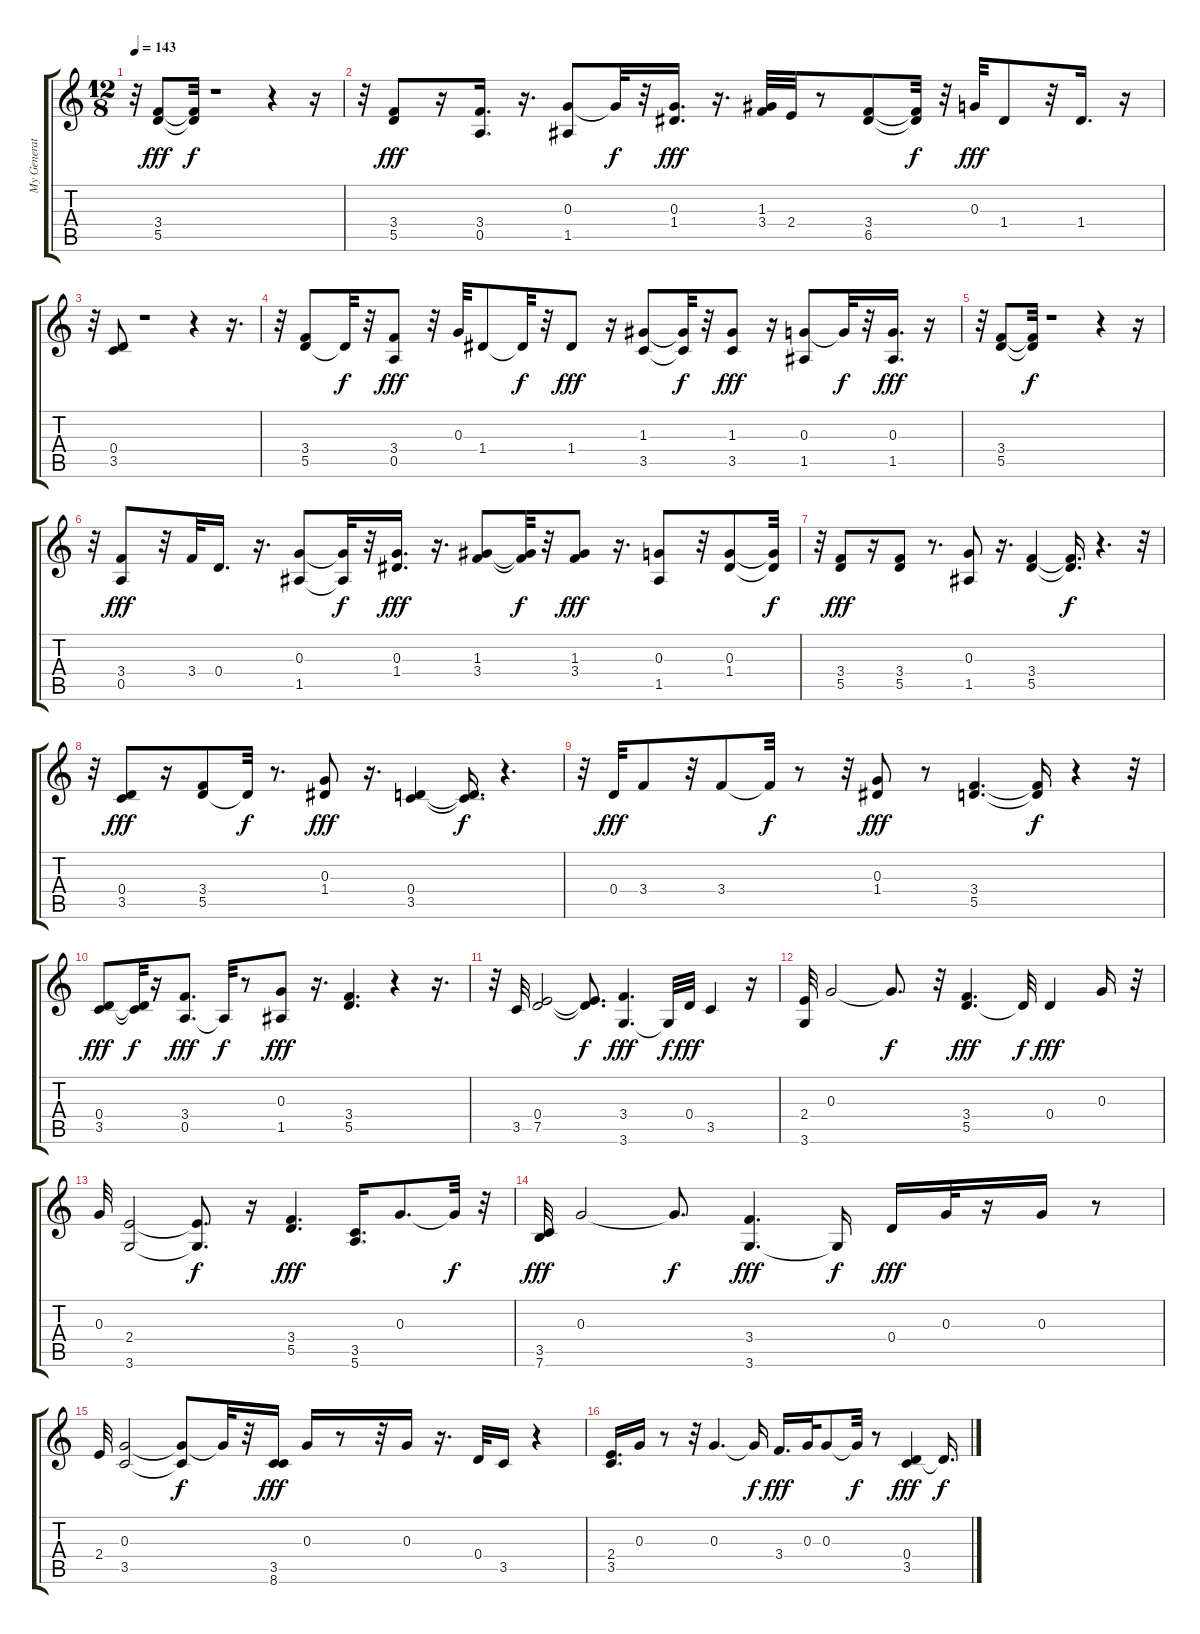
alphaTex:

\track ("My Generation " "My Generat") {instrument overdrivenguitar}
\staff {score tabs}
\tuning (E4 B3 G3 D3 A2 E2) {hide}
\ts (12 8)
\tempo 143
\clef g2
\ks c
r.32{dy fff} (3.4 5.5).8 (3.4{t} 5.5{t}).32{dy f} r.1 r.4 r.16 |
r.32 (3.4 5.5).8{dy fff} r.16 (3.4 0.5).16{d} r.16{d} (0.3 1.5).8 0.3{t}.32{dy f} r.32 (0.3 1.4).16{d dy fff} r.16{d} (1.3 3.4).32 2.4.32 r.8 (3.4 6.5).8 (3.4{t} 6.5{t}).32{dy f} r.32 0.3.32{dy fff} 1.4.8 r.32 1.4.16{d} r.16 |
r.32 (0.4 3.5).8 r.1 r.4 r.16{d} |
r.32 (3.4 5.5).8 5.5{t}.32{dy f} r.32 (3.4 0.5).8{dy fff} r.32 0.3.32 1.4.8 1.4{t}.32{dy f} r.32 1.4.8{dy fff} r.16 (1.3 3.5).8 (1.3{t} 3.5{t}).32{dy f} r.32 (1.3 3.5).8{dy fff} r.16 (0.3 1.5).8 0.3{t}.32{dy f} r.32 (0.3 1.5).16{d dy fff} r.16 |
r.32 (3.4 5.5).8 (3.4{t} 5.5{t}).32{dy f} r.1 r.4 r.16 |
r.32 (3.4 0.5).8{dy fff} r.32 3.4.32 0.4.16{d} r.16{d} (0.3 1.5).8 (0.3{t} 1.5{t}).32{dy f} r.32 (0.3 1.4).16{d dy fff} r.16{d} (1.3 3.4).8 (1.3{t} 3.4{t}).32{dy f} r.32 (1.3 3.4).8{dy fff} r.16{d} (0.3 1.5).8 r.32 (0.3 1.4).8 (0.3{t} 1.4{t}).32{dy f} |
r.32 (3.4 5.5).8{dy fff} r.16 (3.4 5.5).8 r.8{d} (0.3 1.5).8 r.16{d} (3.4 5.5).4 (3.4{t} 5.5{t}).16{d dy f} r.4{d} r.32 |
r.32 (0.4 3.5).8{dy fff} r.16 (3.4 5.5).8 5.5{t}.32{dy f} r.8{d} (0.3 1.4).8{dy fff} r.16{d} (0.4 3.5).4 (0.4{t} 3.5{t}).16{d dy f} r.4{d} |
r.32 0.4.32{dy fff} 3.4.8 r.32 3.4.8 3.4{t}.32{dy f} r.8 r.32 (0.3 1.4).8{dy fff} r.8 (3.4 5.5).4{d} (3.4{t} 5.5{t}).16{dy f} r.4 r.32 |
(0.4 3.5).8{dy fff} (0.4{t} 3.5{t}).32{dy f} r.16 (3.4 0.5).8{d dy fff} 0.5{t}.32{dy f} r.8 (0.3 1.5).8{dy fff} r.16{d} (3.4 5.5).4{d} r.4 r.16{d} |
r.32 3.5.32 (0.4 7.5).2 (0.4{t} 7.5{t}).8{d dy f} (3.4 3.6).4{d dy fff} 3.6{t}.32{dy f} 0.4.32{dy fff} 3.5.4 r.16 |
(2.4 3.6).32 0.3.2 0.3{t}.8{d dy f} r.32 (3.4 5.5).4{d dy fff} 5.5{t}.32{dy f} 0.4.4{dy fff} 0.3.16 r.32 |
0.3.32 (2.4 3.6).2 (2.4{t} 3.6{t}).8{d dy f} r.16 (3.4 5.5).4{d dy fff} (3.5 5.6).16{d} 0.3.8{d} 0.3{t}.32{dy f} r.32 |
(3.5 7.6).32{dy fff} 0.3.2 0.3{t}.8{d dy f} (3.4 3.6).4{d dy fff} 3.6{t}.16{dy f} 0.4.16{dy fff} 0.3.32 r.16 0.3.16 r.8 |
2.4.32 (0.3 3.5).2 (0.3{t} 3.5{t}).8{dy f} 0.3{t}.32 r.32 (3.5 8.6).16{dy fff} 0.3.16 r.8 r.32 0.3.16 r.16{d} 0.4.32 3.5.16 r.4 |
(2.4 3.5).16{d} 0.3.16 r.8 r.32 0.3.4{d} 0.3{t}.16{dy f} 3.4.16{d dy fff} 0.3.32 0.3.8 0.3{t}.32{dy f} r.8 (0.4 3.5).4{dy fff} 0.4{t}.16{d dy f}
